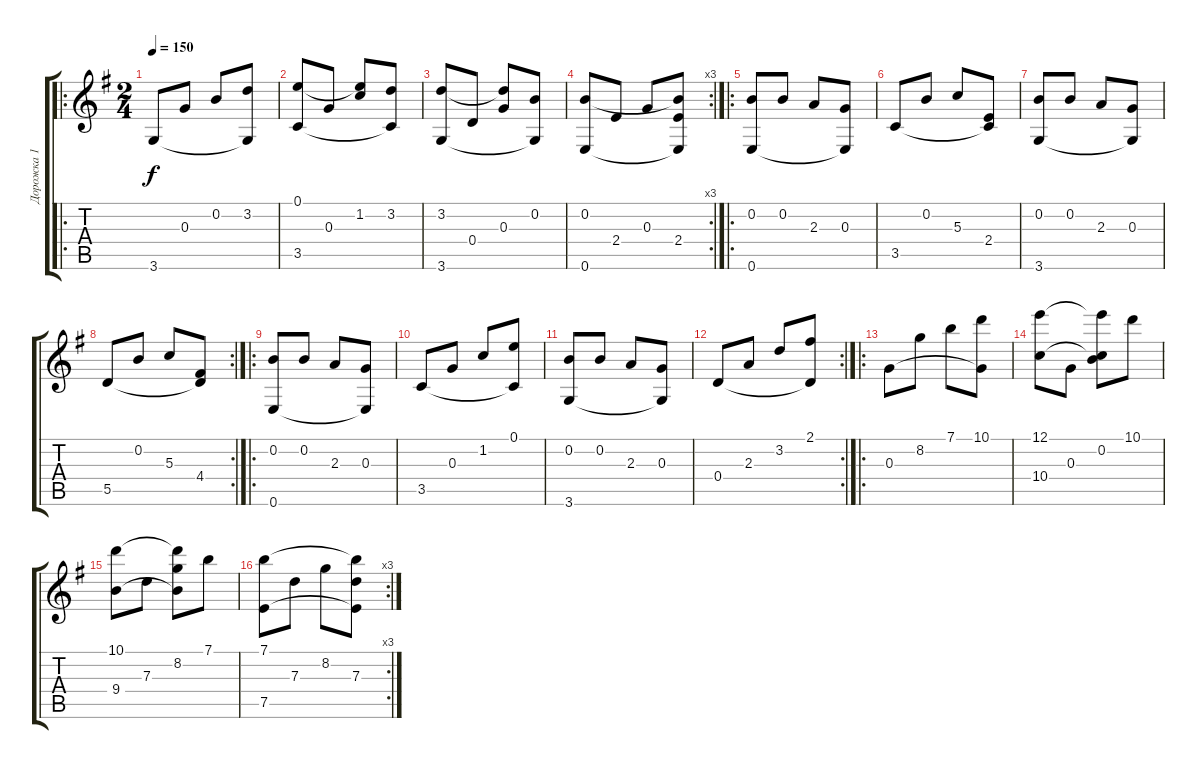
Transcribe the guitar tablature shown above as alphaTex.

\track ("Дорожка 1" "Дорожка 1") {instrument acousticguitarnylon}
\staff {score tabs}
\tuning (E4 B3 G3 D3 A2 E2) {hide}
\ro
\ts (2 4)
\tempo 150
\clef g2
\ks g
3.6.8{dy f} 0.3.8 0.2.8 (3.2 3.6{t}).8 |
(0.1 3.5).8 0.3.8 (0.1{t} 1.2).8 (3.2 3.5{t}).8 |
(3.2 3.6).8 0.4.8 (3.2{t} 0.3).8 (0.2 3.6{t}).8 |
\rc 3
(0.2 0.6).8 2.4.8 0.3.8 (0.2{t} 2.4 0.6{t}).8 |
\ro
(0.2 0.6).8 0.2.8 2.3.8 (0.3 0.6{t}).8 |
3.5.8 0.2.8 5.3.8 (2.4 3.5{t}).8 |
(0.2 3.6).8 0.2.8 2.3.8 (0.3 3.6{t}).8 |
\rc 2
5.5.8 0.2.8 5.3.8 (4.4 5.5{t}).8 |
\ro
(0.2 0.6).8 0.2.8 2.3.8 (0.3 0.6{t}).8 |
3.5.8 0.3.8 1.2.8 (0.1 3.5{t}).8 |
(0.2 3.6).8 0.2.8 2.3.8 (0.3 3.6{t}).8 |
\rc 2
0.4.8 2.3.8 3.2.8 (2.1 0.4{t}).8 |
\ro
0.3.8 8.2.8 7.1.8 (10.1 0.3{t}).8 |
(12.1 10.4).8 0.3.8 (12.1{t} 0.2 10.4{t}).8 10.1.8 |
(10.1 9.4).8 7.3.8 (10.1{t} 8.2 9.4{t}).8 7.1.8 |
\rc 3
(7.1 7.5).8 7.3.8 8.2.8 (7.1{t} 7.3 7.5{t}).8
